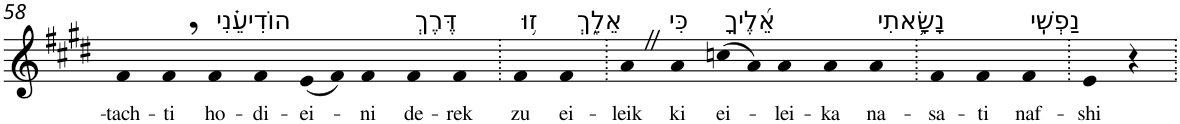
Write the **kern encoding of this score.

**kern	**text
*part1	*part1
*staff1	*staff1
*I"Piano	*
*I'Pno	*
!!LO:PB:g=z
*clefG2	*
*k[f#c#g#d#]	*
*E:	*
=58	=58
!	!LO:LY:b
4f#	-tach-
!	!LO:LY:b
4f#,	-ti
!LO:TX:a:t=הוֹדִיעֵ֗נִי	!
!	!LO:LY:b
4f#	ho-
!	!LO:LY:b
4f#	-di-
!	!LO:LY:b
(8e	-ei-
8f#)	.
!	!LO:LY:b
4f#	-ni
!LO:TX:a:t=דֶּרֶךְ	!
!	!LO:LY:b
4f#	de-
!	!LO:LY:b
4f#	-rek
=59.	=59.
!LO:TX:a:t=ז֥וּ	!
!	!LO:LY:b
4f#	zu
!LO:TX:a:t=אֵלֵ֑ךְ	!
!	!LO:LY:b
4f#	ei-
=60.	=60.
!	!LO:LY:b
4aZ	-leik
!LO:TX:a:t=כִּי	!
!	!LO:LY:b
4a	ki
!LO:TX:a:t=אֵ֝לֶיךָ	!
!	!LO:LY:b
(8ccn	ei-
8a)	.
!	!LO:LY:b
4a	-lei-
!	!LO:LY:b
4a	-ka
!LO:TX:a:t=נָשָׂ֥אתִי	!
!	!LO:LY:b
4a	na-
=61.	=61.
!	!LO:LY:b
4f#	-sa-
!	!LO:LY:b
4f#	-ti
!LO:TX:a:t=נַפְשִֽׁי	!
!	!LO:LY:b
4f#	naf-
=62.	=62.
!	!LO:LY:b
4e	-shi
4r	.
=.	=.
*-	*-
